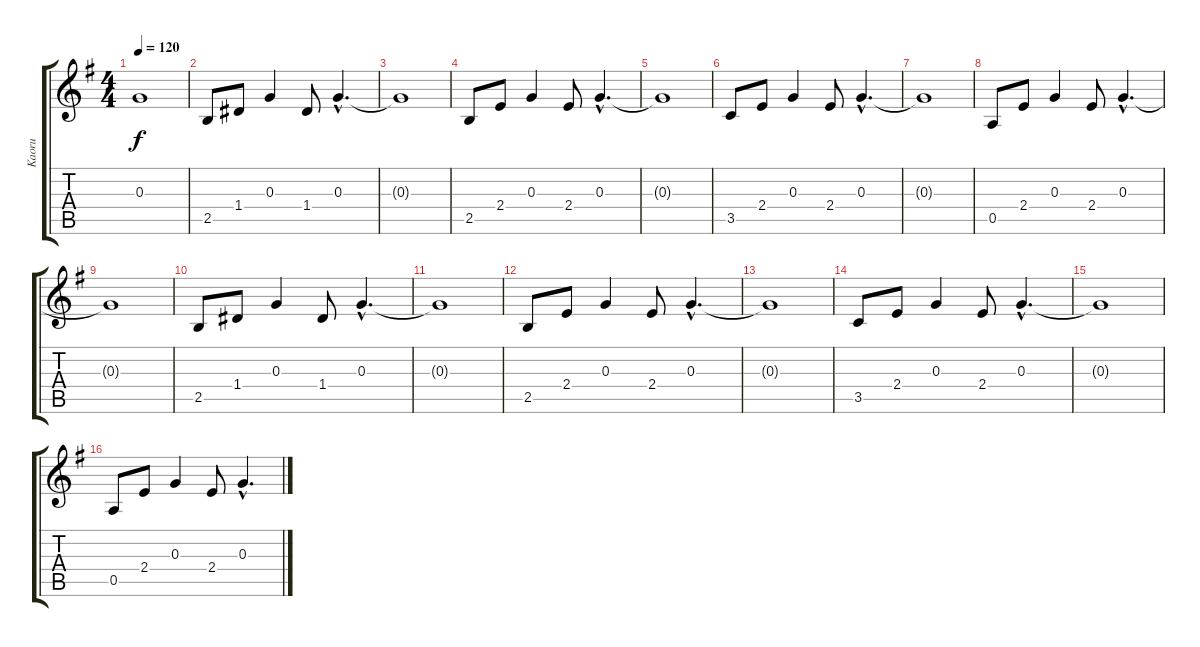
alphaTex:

\track ("Kaoru" "Kaoru") {instrument overdrivenguitar}
\staff {score tabs}
\tuning (E4 B3 G3 D3 A2 E2) {hide}
\ts (4 4)
\tempo 120
\clef g2
\ks g
0.3{t}.1{dy f} |
2.5.8 1.4.8 0.3.4 1.4.8 0.3{hac}.4{d} |
0.3{t}.1 |
2.5.8 2.4.8 0.3.4 2.4.8 0.3{hac}.4{d} |
0.3{t}.1 |
3.5.8 2.4.8 0.3.4 2.4.8 0.3{hac}.4{d} |
0.3{t}.1 |
0.5.8 2.4.8 0.3.4 2.4.8 0.3{hac}.4{d} |
0.3{t}.1 |
2.5.8 1.4.8 0.3.4 1.4.8 0.3{hac}.4{d} |
0.3{t}.1 |
2.5.8 2.4.8 0.3.4 2.4.8 0.3{hac}.4{d} |
0.3{t}.1 |
3.5.8 2.4.8 0.3.4 2.4.8 0.3{hac}.4{d} |
0.3{t}.1 |
0.5.8 2.4.8 0.3.4 2.4.8 0.3{hac}.4{d}
